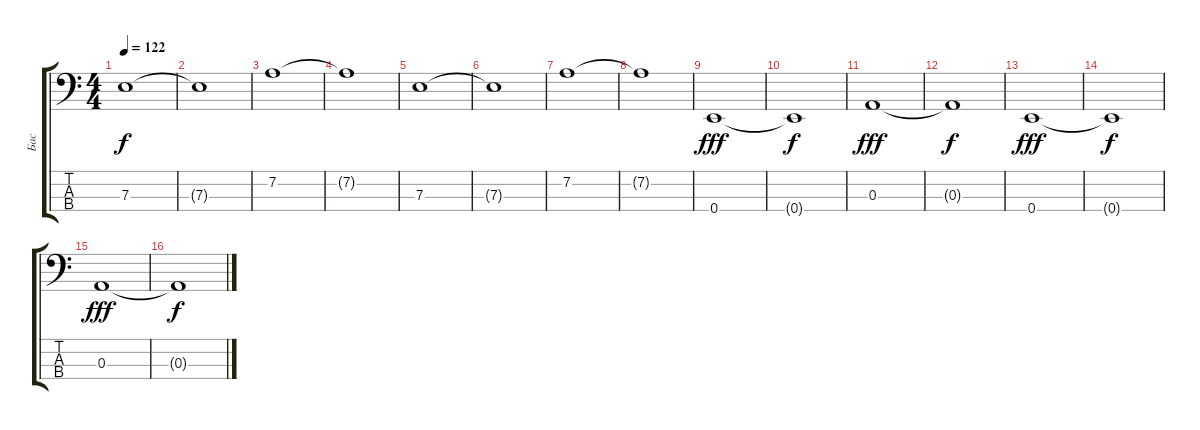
\track ("Бас" "Бас") {instrument electricbassfinger}
\staff {score tabs}
\tuning (G2 D2 A1 E1) {hide}
\ts (4 4)
\tempo 122
\clef f4
\ks c
7.3.1{dy f} |
7.3{t}.1 |
7.2.1 |
7.2{t}.1 |
7.3.1 |
7.3{t}.1 |
7.2.1 |
7.2{t}.1 |
0.4.1{dy fff} |
0.4{t}.1{dy f} |
0.3.1{dy fff} |
0.3{t}.1{dy f} |
0.4.1{dy fff} |
0.4{t}.1{dy f} |
0.3.1{dy fff} |
0.3{t}.1{dy f}
